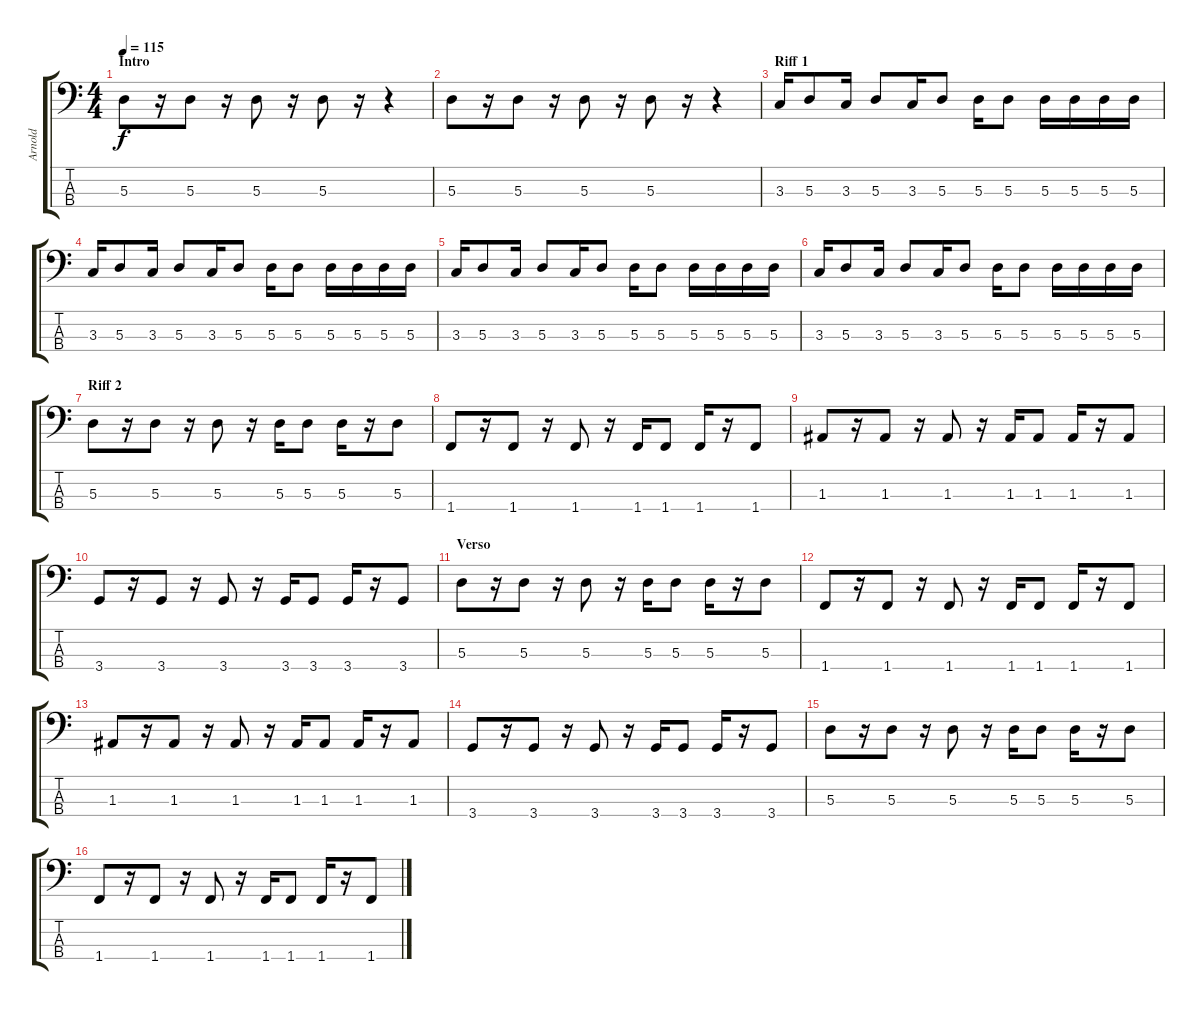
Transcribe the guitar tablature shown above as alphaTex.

\track ("Arnold" "Arnold") {instrument electricbassfinger}
\staff {score tabs}
\tuning (G2 D2 A1 E1) {hide}
\ts (4 4)
\section ("" "Intro")
\tempo 115
\clef f4
\ks c
5.3.8{dy f instrument electricbassfinger} r.16 5.3.8 r.16 5.3.8 r.16 5.3.8 r.16 r.4 |
5.3.8 r.16 5.3.8 r.16 5.3.8 r.16 5.3.8 r.16 r.4 |
\section ("" "Riff 1")
3.3.16 5.3.8 3.3.16 5.3.8 3.3.16 5.3.8 5.3.16 5.3.8 5.3.16 5.3.16 5.3.16 5.3.16 |
3.3.16 5.3.8 3.3.16 5.3.8 3.3.16 5.3.8 5.3.16 5.3.8 5.3.16 5.3.16 5.3.16 5.3.16 |
3.3.16 5.3.8 3.3.16 5.3.8 3.3.16 5.3.8 5.3.16 5.3.8 5.3.16 5.3.16 5.3.16 5.3.16 |
3.3.16 5.3.8 3.3.16 5.3.8 3.3.16 5.3.8 5.3.16 5.3.8 5.3.16 5.3.16 5.3.16 5.3.16 |
\section ("" "Riff 2")
5.3.8 r.16 5.3.8 r.16 5.3.8 r.16 5.3.16 5.3.8 5.3.16 r.16 5.3.8 |
1.4.8 r.16 1.4.8 r.16 1.4.8 r.16 1.4.16 1.4.8 1.4.16 r.16 1.4.8 |
1.3.8 r.16 1.3.8 r.16 1.3.8 r.16 1.3.16 1.3.8 1.3.16 r.16 1.3.8 |
3.4.8 r.16 3.4.8 r.16 3.4.8 r.16 3.4.16 3.4.8 3.4.16 r.16 3.4.8 |
\section ("" "Verso")
5.3.8 r.16 5.3.8 r.16 5.3.8 r.16 5.3.16 5.3.8 5.3.16 r.16 5.3.8 |
1.4.8 r.16 1.4.8 r.16 1.4.8 r.16 1.4.16 1.4.8 1.4.16 r.16 1.4.8 |
1.3.8 r.16 1.3.8 r.16 1.3.8 r.16 1.3.16 1.3.8 1.3.16 r.16 1.3.8 |
3.4.8 r.16 3.4.8 r.16 3.4.8 r.16 3.4.16 3.4.8 3.4.16 r.16 3.4.8 |
5.3.8 r.16 5.3.8 r.16 5.3.8 r.16 5.3.16 5.3.8 5.3.16 r.16 5.3.8 |
1.4.8 r.16 1.4.8 r.16 1.4.8 r.16 1.4.16 1.4.8 1.4.16 r.16 1.4.8
